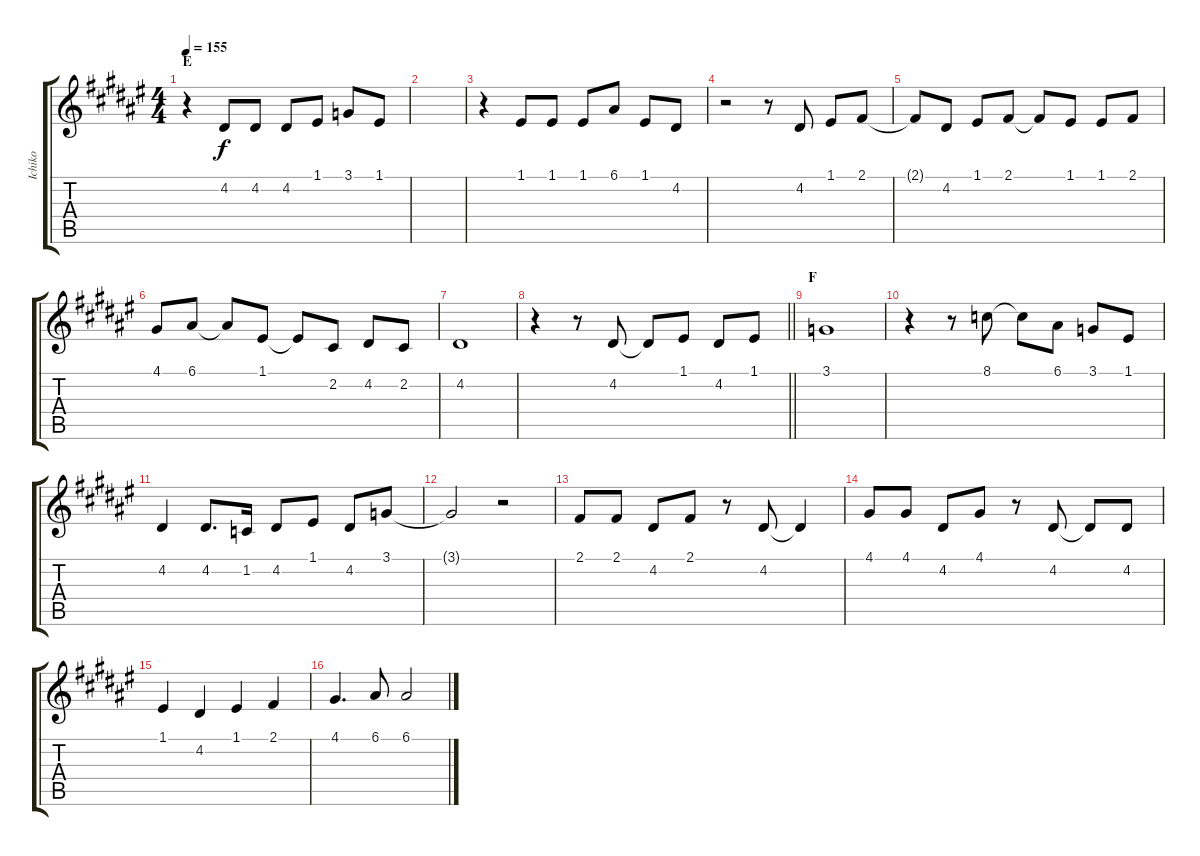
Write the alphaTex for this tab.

\track ("Ichiko" "Ichiko") {instrument sopranosax}
\staff {score tabs}
\tuning (E4 B3 G3 D3 A2 E2) {hide}
\ts (4 4)
\section ("" "E")
\tempo 155
\clef g2
\ks f#
r.4{dy f} 4.2.8 4.2.8 4.2.8 1.1.8 3.1.8 1.1.8 |
|
r.4 1.1.8 1.1.8 1.1.8 6.1.8 1.1.8 4.2.8 |
r.2 r.8 4.2.8 1.1.8 2.1.8 |
2.1{t}.8 4.2.8 1.1.8 2.1.8 2.1{t}.8 1.1.8 1.1.8 2.1.8 |
4.1.8 6.1.8 6.1{t}.8 1.1.8 1.1{t}.8 2.2.8 4.2.8 2.2.8 |
4.2.1 |
\barLineRight lightlight
r.4 r.8 4.2.8 4.2{t}.8 1.1.8 4.2.8 1.1.8 |
\section ("" "F")
3.1.1 |
r.4 r.8 8.1.8 8.1{t}.8 6.1.8 3.1.8 1.1.8 |
4.2.4 4.2.8{d} 1.2.16 4.2.8 1.1.8 4.2.8 3.1.8 |
3.1{t}.2 r.2 |
2.1.8 2.1.8 4.2.8 2.1.8 r.8 4.2.8 4.2{t}.4 |
4.1.8 4.1.8 4.2.8 4.1.8 r.8 4.2.8 4.2{t}.8 4.2.8 |
1.1.4 4.2.4 1.1.4 2.1.4 |
4.1.4{d} 6.1.8 6.1.2
